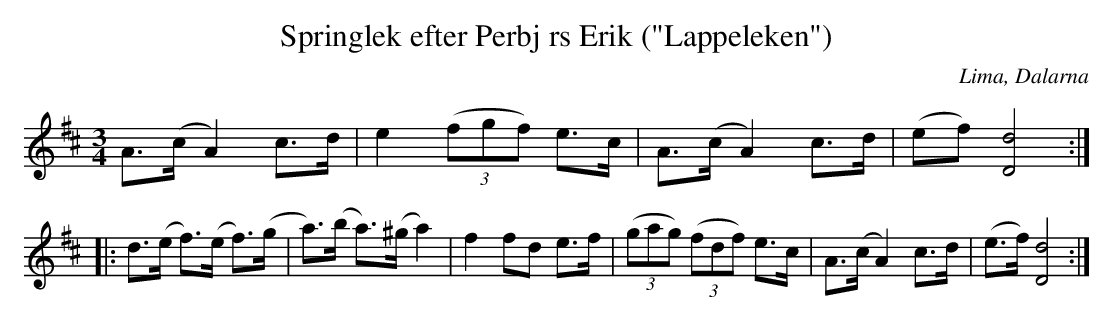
X:1
T:Springlek efter Perbj rs Erik ("Lappeleken")
O:Lima, Dalarna
M:3/4
L:1/8
K:D
A>(c A2) c>d|e2 ((3fgf) e>c|A>(c A2) c>d|(ef) [D4d4]::!
d>(e f>)(e f>)(g|a>)(b a>)(^g a2)|f2 fd e>f|((3gag) ((3fdf) e>c|A>(c A2) c>d|(e>f) [D4d4]:|]
